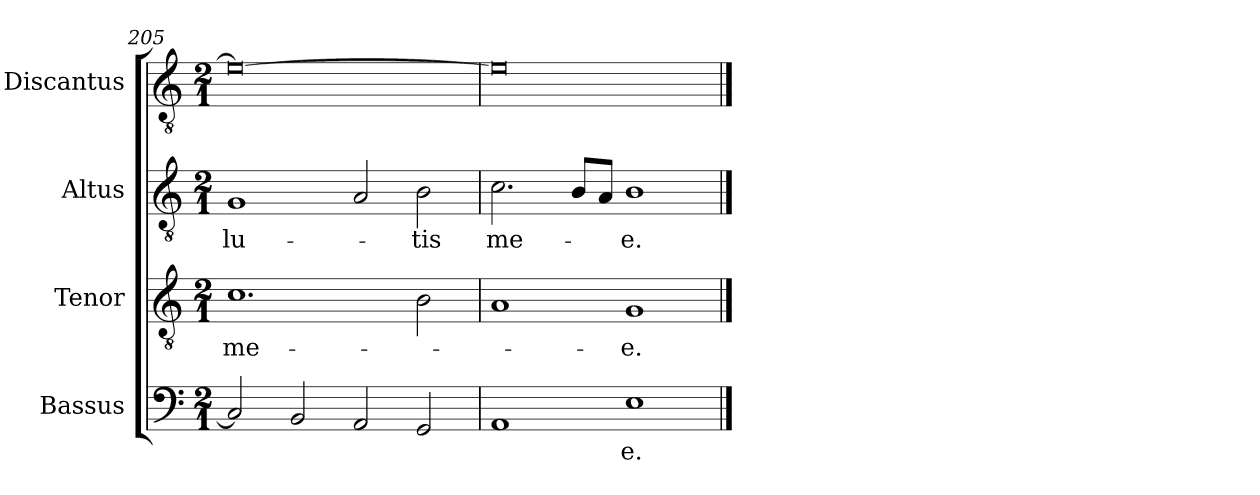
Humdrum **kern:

**kern	**text	**kern	**text	**kern	**text	**kern
*part4	*part4	*part3	*part3	*part2	*part2	*part1
*staff4	*staff4	*staff3	*staff3	*staff2	*staff2	*staff1
*I"Bassus	*	*I"Tenor	*	*I"Altus	*	*I"Discantus
*I'B	*	*I'T	*	*I'A	*	*I'D
*clefF4	*	*clefGv2	*	*clefGv2	*	*clefGv2
*k[]	*	*k[]	*	*k[]	*	*k[]
*M2/1	*	*M2/1	*	*M2/1	*	*M2/1
=205	=205	=205	=205	=205	=205	=205
2C/]	.	1.c	me-	1G	-lu-	0e_
2BB/	.	.	.	.	.	.
2AA/	.	.	.	2A/	.	.
2GG/	.	2B\	.	2B\	-tis	.
=206	=206	=206	=206	=206	=206	=206
1AA	.	1A	.	2.c\	me-	0e]
.	.	.	.	8B/L	.	.
.	.	.	.	8A/J	.	.
1E	-e.	1G	-e.	1B	-e.	.
==	==	==	==	==	==	==
*-	*-	*-	*-	*-	*-	*-
